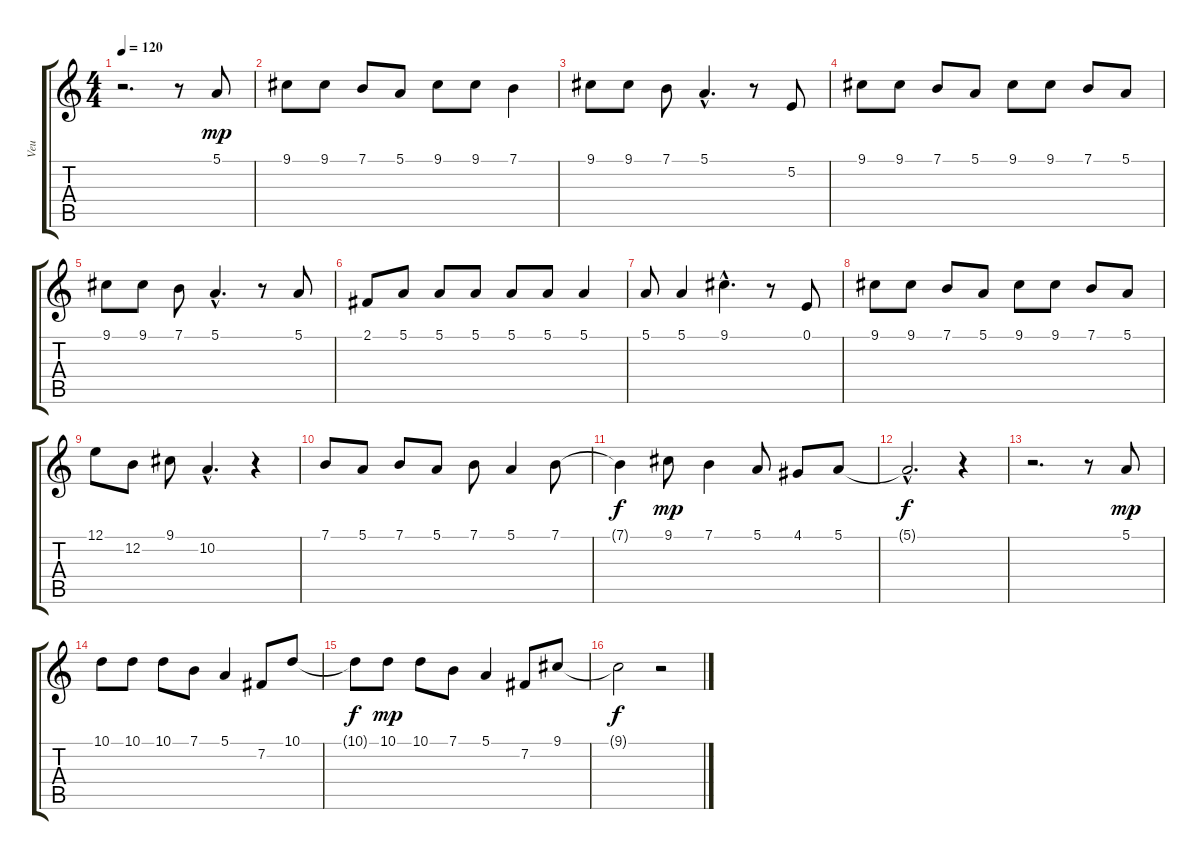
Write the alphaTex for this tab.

\track ("Veu" "Veu") {instrument choiraahs}
\staff {score tabs}
\tuning (E4 B3 G3 D3 A2 E2) {hide}
\ts (4 4)
\tempo 120
\clef g2
\ks c
r.2{d dy f} r.8 5.1.8{dy mp} |
9.1.8 9.1.8 7.1.8 5.1.8 9.1.8 9.1.8 7.1.4 |
9.1.8 9.1.8 7.1.8 5.1{hac}.4{d} r.8 5.2.8 |
9.1.8 9.1.8 7.1.8 5.1.8 9.1.8 9.1.8 7.1.8 5.1.8 |
9.1.8 9.1.8 7.1.8 5.1{hac}.4{d} r.8 5.1.8 |
2.1.8 5.1.8 5.1.8 5.1.8 5.1.8 5.1.8 5.1.4 |
5.1.8 5.1.4 9.1{hac}.4{d} r.8 0.1.8 |
9.1.8 9.1.8 7.1.8 5.1.8 9.1.8 9.1.8 7.1.8 5.1.8 |
12.1.8 12.2.8 9.1.8 10.2{hac}.4{d} r.4 |
7.1.8 5.1.8 7.1.8 5.1.8 7.1.8 5.1.4 7.1.8 |
7.1{t}.4{dy f} 9.1.8{dy mp} 7.1.4 5.1.8 4.1.8 5.1.8 |
5.1{hac t}.2{d dy f} r.4 |
r.2{d} r.8 5.1.8{dy mp} |
10.1.8 10.1.8 10.1.8 7.1.8 5.1.4 7.2.8 10.1.8 |
10.1{t}.8{dy f} 10.1.8{dy mp} 10.1.8 7.1.8 5.1.4 7.2.8 9.1.8 |
9.1{t}.2{dy f} r.2
